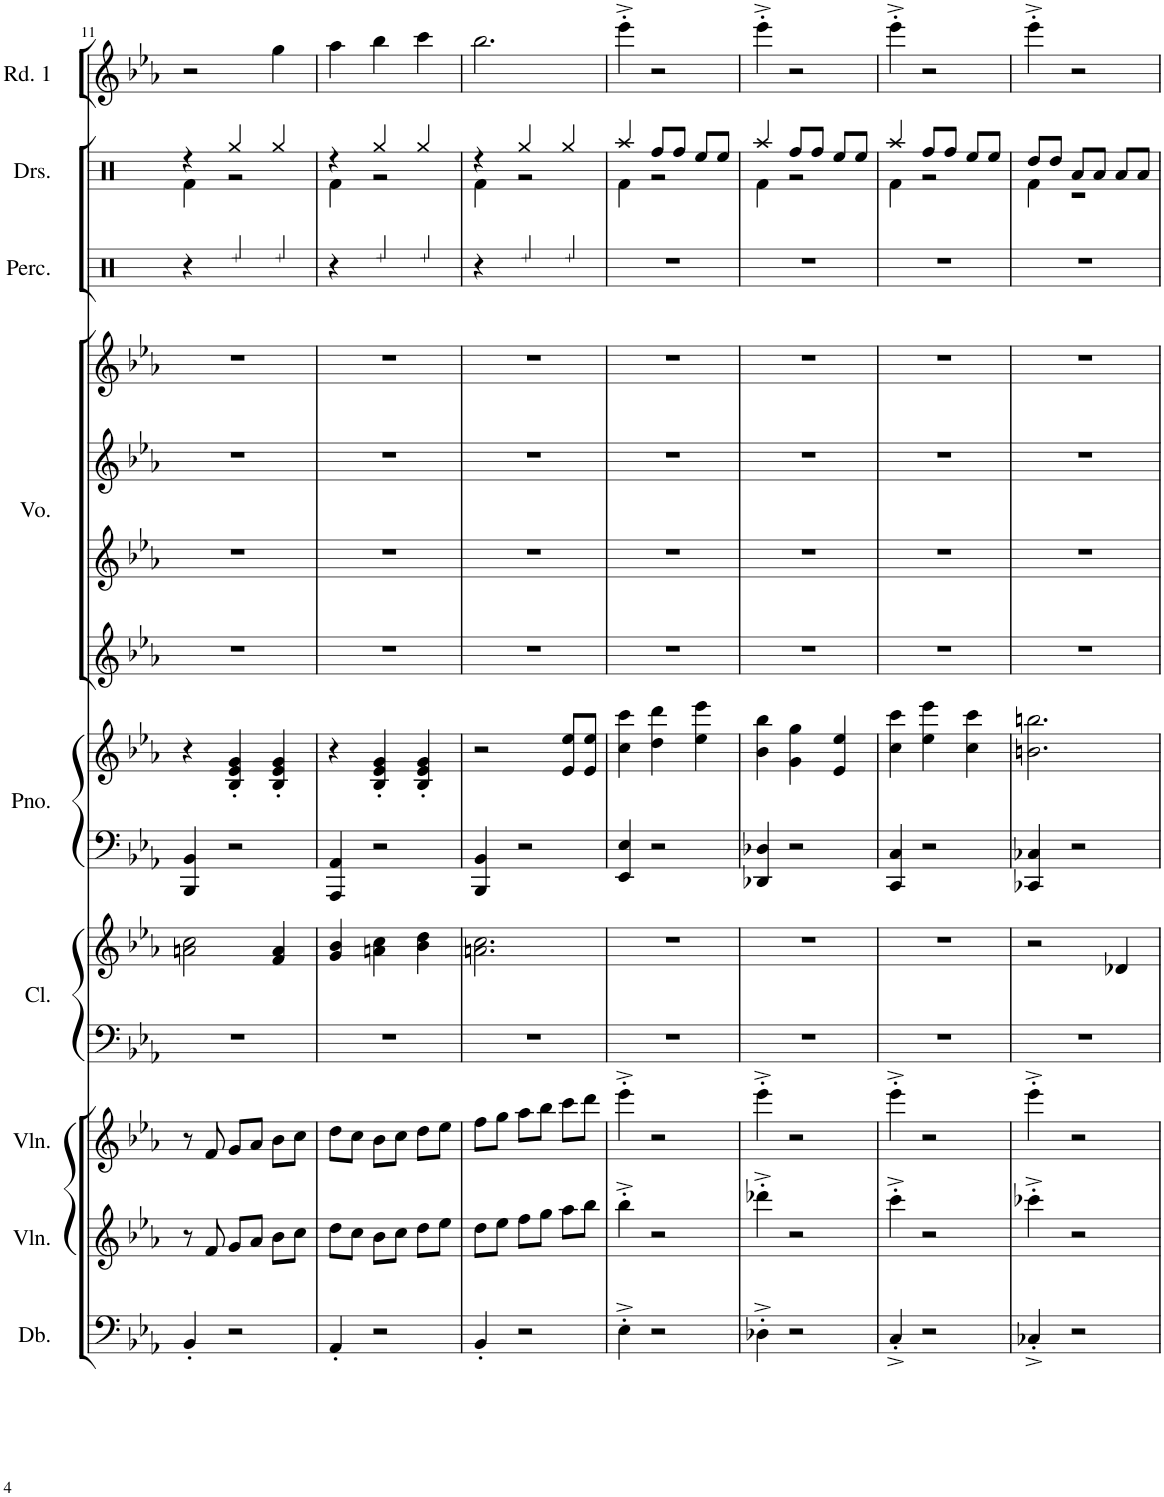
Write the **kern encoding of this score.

**kern	**kern	**kern	**kern	**kern	**kern	**kern	**kern	**kern	**kern	**kern	**kern	**kern	**kern
*part9	*part8	*part7	*part6	*part6	*part5	*part5	*part4	*part4	*part4	*part4	*part3	*part2	*part1
*staff14	*staff13	*staff12	*staff11	*staff10	*staff9	*staff8	*staff7	*staff6	*staff5	*staff4	*staff3	*staff2	*staff1
*I"Double Bass	*I"Violin	*I"Violin	*I"Synthesizer	*	*I"Piano	*	*I"Vocals	*	*	*	*I"Percussion	*I"Drumset	*I"Reed 1
*I'Db.	*I'Vln.	*I'Vln.	*I'Synth.	*	*I'Pno.	*	*I'Vo.	*	*	*	*I'Perc.	*I'Drs.	*I'Rd. 1
!!LO:PB:g=z
*clefF4	*clefG2	*clefG2	*clefF4	*clefG2	*clefF4	*clefG2	*clefG2	*clefG2	*clefG2	*clefG2	*clefX	*clefX	*clefG2
*Trd7c12	*	*	*Trd1c2	*Trd1c2	*	*	*	*	*	*	*	*	*Trd-7c-12
*k[b-e-a-]	*k[b-e-a-]	*k[b-e-a-]	*k[b-e-a-]	*k[b-e-a-]	*k[b-e-a-]	*k[b-e-a-]	*k[b-e-a-]	*k[b-e-a-]	*k[b-e-a-]	*k[b-e-a-]	*k[]	*k[]	*k[b-e-a-]
*M3/4	*M3/4	*M3/4	*M3/4	*M3/4	*M3/4	*M3/4	*M3/4	*M3/4	*M3/4	*M3/4	*M3/4	*M3/4	*M3/4
=11	=11	=11	=11	=11	=11	=11	=11	=11	=11	=11	=11	=11	=11
*	*	*	*	*	*	*	*	*	*	*	*	*^	*
4BB-'/	8r	8r	2.r	2an\ 2cc\	4BBB-/ 4BB-/	4r	2.r	2.r	2.r	2.r	4r	4r	4Rf\	2r
.	8f/	8f/	.	.	.	.	.	.	.	.	.	.	.	.
!	!	!	!	!	!	!	!	!	!	!	!LO:N:head=plus	!	!	!
2r	8g/L	8g/L	.	.	2r	4B-/' 4e-/' 4g/'	.	.	.	.	4Rdd/	4Rgg/	2r	.
.	8a-/J	8a-/J	.	.	.	.	.	.	.	.	.	.	.	.
!	!	!	!	!	!	!	!	!	!	!	!LO:N:head=plus	!	!	!
.	8b-\L	8b-\L	.	4f/ 4a/	.	4B-/' 4e-/' 4g/'	.	.	.	.	4Rdd/	4Rgg/	.	4gg\
.	8cc\J	8cc\J	.	.	.	.	.	.	.	.	.	.	.	.
=12	=12	=12	=12	=12	=12	=12	=12	=12	=12	=12	=12	=12	=12	=12
4AA-'/	8dd\L	8dd\L	2.r	4g/ 4b-/	4AAA-/ 4AA-/	4r	2.r	2.r	2.r	2.r	4r	4r	4Rf\	4aa-\
.	8cc\J	8cc\J	.	.	.	.	.	.	.	.	.	.	.	.
!	!	!	!	!	!	!	!	!	!	!	!LO:N:head=plus	!	!	!
2r	8b-\L	8b-\L	.	4an\ 4cc\	2r	4B-/' 4e-/' 4g/'	.	.	.	.	4Rdd/	4Rgg/	2r	4bb-\
.	8cc\J	8cc\J	.	.	.	.	.	.	.	.	.	.	.	.
!	!	!	!	!	!	!	!	!	!	!	!LO:N:head=plus	!	!	!
.	8dd\L	8dd\L	.	4b-\ 4dd\	.	4B-/' 4e-/' 4g/'	.	.	.	.	4Rdd/	4Rgg/	.	4ccc\
.	8ee-\J	8ee-\J	.	.	.	.	.	.	.	.	.	.	.	.
=13	=13	=13	=13	=13	=13	=13	=13	=13	=13	=13	=13	=13	=13	=13
4BB-'/	8dd\L	8ff\L	2.r	2.an\ 2.cc\	4BBB-/ 4BB-/	2r	2.r	2.r	2.r	2.r	4r	4r	4Rf\	2.bb-\
.	8ee-\J	8gg\J	.	.	.	.	.	.	.	.	.	.	.	.
!	!	!	!	!	!	!	!	!	!	!	!LO:N:head=plus	!	!	!
2r	8ff\L	8aa-\L	.	.	2r	.	.	.	.	.	4Rdd/	4Rgg/	2r	.
.	8gg\J	8bb-\J	.	.	.	.	.	.	.	.	.	.	.	.
!	!	!	!	!	!	!	!	!	!	!	!LO:N:head=plus	!	!	!
.	8aa-\L	8ccc\L	.	.	.	8e-/ 8ee-/L	.	.	.	.	4Rdd/	4Rgg/	.	.
.	8bb-\J	8ddd\J	.	.	.	8e-/ 8ee-/J	.	.	.	.	.	.	.	.
=14	=14	=14	=14	=14	=14	=14	=14	=14	=14	=14	=14	=14	=14	=14
4E-'^\	4bb-'^\	4eee-'^\	2.r	2.r	4EE-/ 4E-/	4cc\ 4ccc\	2.r	2.r	2.r	2.r	2.r	4Raa/	4Rf\	4eee-'^\
2r	2r	2r	.	.	2r	4dd\ 4ddd\	.	.	.	.	.	8Rff/L	2r	2r
.	.	.	.	.	.	.	.	.	.	.	.	8Rff/J	.	.
.	.	.	.	.	.	4ee-\ 4eee-\	.	.	.	.	.	8Ree/L	.	.
.	.	.	.	.	.	.	.	.	.	.	.	8Ree/J	.	.
=15	=15	=15	=15	=15	=15	=15	=15	=15	=15	=15	=15	=15	=15	=15
4D-X'^\	4ddd-X'^\	4eee-'^\	2.r	2.r	4DD-X/ 4D-X/	4b-\ 4bb-\	2.r	2.r	2.r	2.r	2.r	4Raa/	4Rf\	4eee-'^\
2r	2r	2r	.	.	2r	4g\ 4gg\	.	.	.	.	.	8Rff/L	2r	2r
.	.	.	.	.	.	.	.	.	.	.	.	8Rff/J	.	.
.	.	.	.	.	.	4e-/ 4ee-/	.	.	.	.	.	8Ree/L	.	.
.	.	.	.	.	.	.	.	.	.	.	.	8Ree/J	.	.
=16	=16	=16	=16	=16	=16	=16	=16	=16	=16	=16	=16	=16	=16	=16
4C'^/	4ccc'^\	4eee-'^\	2.r	2.r	4CC/ 4C/	4cc\ 4ccc\	2.r	2.r	2.r	2.r	2.r	4Raa/	4Rf\	4eee-'^\
2r	2r	2r	.	.	2r	4ee-\ 4eee-\	.	.	.	.	.	8Rff/L	2r	2r
.	.	.	.	.	.	.	.	.	.	.	.	8Rff/J	.	.
.	.	.	.	.	.	4cc\ 4ccc\	.	.	.	.	.	8Ree/L	.	.
.	.	.	.	.	.	.	.	.	.	.	.	8Ree/J	.	.
=17	=17	=17	=17	=17	=17	=17	=17	=17	=17	=17	=17	=17	=17	=17
4C-X'^/	4ccc-X'^\	4eee-'^\	2.r	2r	4CC-X/ 4C-X/	2.bn\ 2.bbn\	2.r	2.r	2.r	2.r	2.r	8Rdd/L	4Rf\	4eee-'^\
.	.	.	.	.	.	.	.	.	.	.	.	8Rdd/J	.	.
2r	2r	2r	.	.	2r	.	.	.	.	.	.	8Ra/L	2r	2r
.	.	.	.	.	.	.	.	.	.	.	.	8Ra/J	.	.
.	.	.	.	4d-X/	.	.	.	.	.	.	.	8Ra/L	.	.
.	.	.	.	.	.	.	.	.	.	.	.	8Ra/J	.	.
*	*	*	*	*	*	*	*	*	*	*	*	*v	*v	*
=	=	=	=	=	=	=	=	=	=	=	=	=	=
*-	*-	*-	*-	*-	*-	*-	*-	*-	*-	*-	*-	*-	*-
